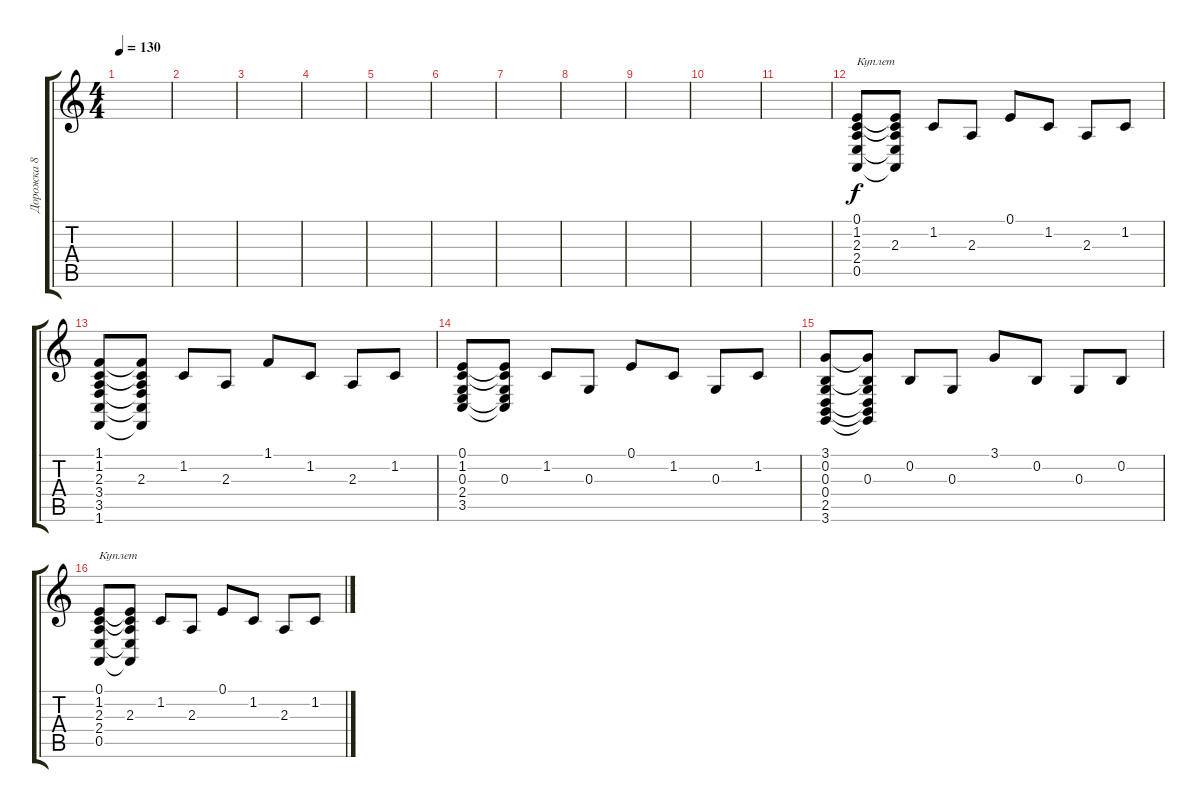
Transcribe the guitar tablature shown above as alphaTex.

\track ("Дорожка 8" "Дорожка 8") {instrument acousticgrandpiano}
\staff {score tabs}
\tuning (E4 B3 G3 D3 A2 E2) {hide}
\ts (4 4)
\tempo 130
\clef g2
\ks c
|
|
|
|
|
|
|
|
|
|
|
(0.1 1.2 2.3 2.4 0.5).8{txt "Куплет"} (0.1{t} 1.2{t} 2.3 2.4{t} 0.5{t}).8 1.2.8 2.3.8 0.1.8 1.2.8 2.3.8 1.2.8 |
(1.1 1.2 2.3 3.4 3.5 1.6).8 (1.1{t} 1.2{t} 2.3 3.4{t} 3.5{t} 1.6{t}).8 1.2.8 2.3.8 1.1.8 1.2.8 2.3.8 1.2.8 |
(0.1 1.2 0.3 2.4 3.5).8 (0.1{t} 1.2{t} 0.3 2.4{t} 3.5{t}).8 1.2.8 0.3.8 0.1.8 1.2.8 0.3.8 1.2.8 |
(3.1 0.2 0.3 0.4 2.5 3.6).8 (3.1{t} 0.2{t} 0.3 0.4{t} 2.5{t} 3.6{t}).8 0.2.8 0.3.8 3.1.8 0.2.8 0.3.8 0.2.8 |
(0.1 1.2 2.3 2.4 0.5).8{txt "Куплет"} (0.1{t} 1.2{t} 2.3 2.4{t} 0.5{t}).8 1.2.8 2.3.8 0.1.8 1.2.8 2.3.8 1.2.8
